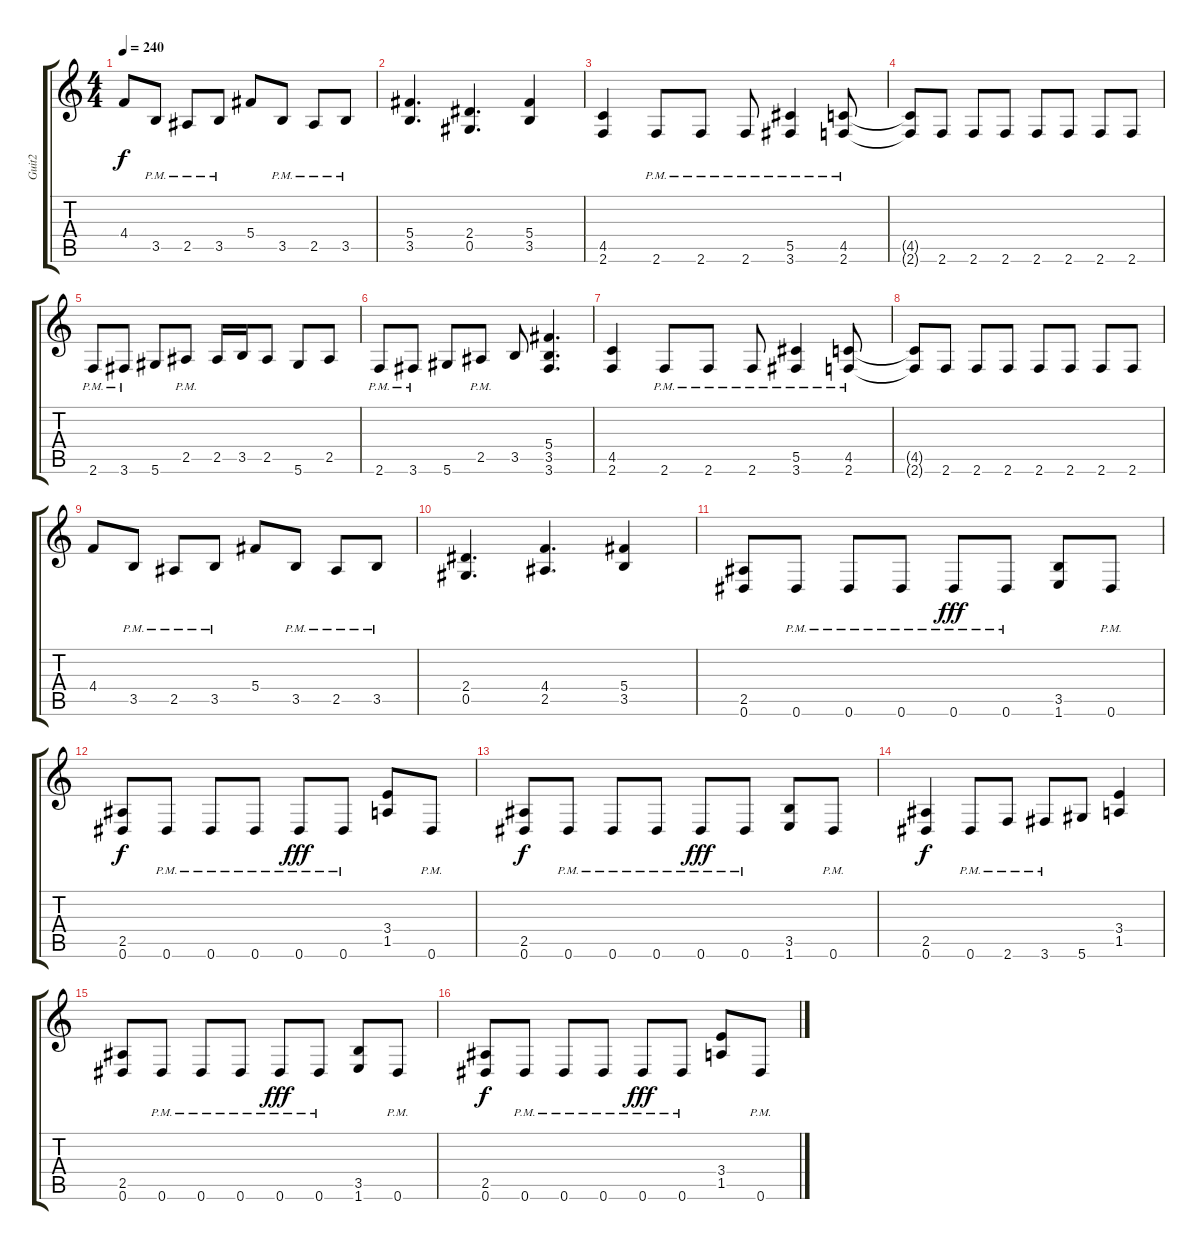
\track ("Guit2" "Guit2") {instrument distortionguitar}
\staff {score tabs}
\tuning (Eb4 Bb3 Gb3 Db3 Ab2 Eb2) {hide}
\ts (4 4)
\tempo 240
\clef g2
\ks c
4.4.8{dy f} 3.5{pm}.8 2.5{pm}.8 3.5{pm}.8 5.4.8 3.5{pm}.8 2.5{pm}.8 3.5{pm}.8 |
(5.4 3.5).4{d} (2.4 0.5).4{d} (5.4 3.5).4 |
(4.5 2.6).4 2.6{pm}.8 2.6{pm}.8 2.6{pm}.8 (5.5 3.6{pm}).4 (4.5 2.6{pm}).8 |
(4.5{t} 2.6{t}).8 2.6.8 2.6.8 2.6.8 2.6.8 2.6.8 2.6.8 2.6.8 |
2.6{pm}.8 3.6{pm}.8 5.6.8 2.5{pm}.8 2.5.16 3.5.16 2.5.8 5.6.8 2.5.8 |
2.6{pm}.8 3.6{pm}.8 5.6.8 2.5{pm}.8 3.5.8 (5.4 3.5 3.6).4{d} |
(4.5 2.6).4 2.6{pm}.8 2.6{pm}.8 2.6{pm}.8 (5.5 3.6{pm}).4 (4.5 2.6{pm}).8 |
(4.5{t} 2.6{t}).8 2.6.8 2.6.8 2.6.8 2.6.8 2.6.8 2.6.8 2.6.8 |
4.4.8 3.5{pm}.8 2.5{pm}.8 3.5{pm}.8 5.4.8 3.5{pm}.8 2.5{pm}.8 3.5{pm}.8 |
(2.4 0.5).4{d} (4.4 2.5).4{d} (5.4 3.5).4 |
(2.5 0.6).8 0.6{pm}.8 0.6{pm}.8 0.6{pm}.8 0.6{pm}.8{dy fff} 0.6{pm}.8 (3.5 1.6).8 0.6{pm}.8 |
(2.5 0.6).8{dy f} 0.6{pm}.8 0.6{pm}.8 0.6{pm}.8 0.6{pm}.8{dy fff} 0.6{pm}.8 (3.4 1.5).8 0.6{pm}.8 |
(2.5 0.6).8{dy f} 0.6{pm}.8 0.6{pm}.8 0.6{pm}.8 0.6{pm}.8{dy fff} 0.6{pm}.8 (3.5 1.6).8 0.6{pm}.8 |
(2.5 0.6).4{dy f} 0.6{pm}.8 2.6{pm}.8 3.6{pm}.8 5.6.8 (3.4 1.5).4 |
(2.5 0.6).8 0.6{pm}.8 0.6{pm}.8 0.6{pm}.8 0.6{pm}.8{dy fff} 0.6{pm}.8 (3.5 1.6).8 0.6{pm}.8 |
(2.5 0.6).8{dy f} 0.6{pm}.8 0.6{pm}.8 0.6{pm}.8 0.6{pm}.8{dy fff} 0.6{pm}.8 (3.4 1.5).8 0.6{pm}.8
